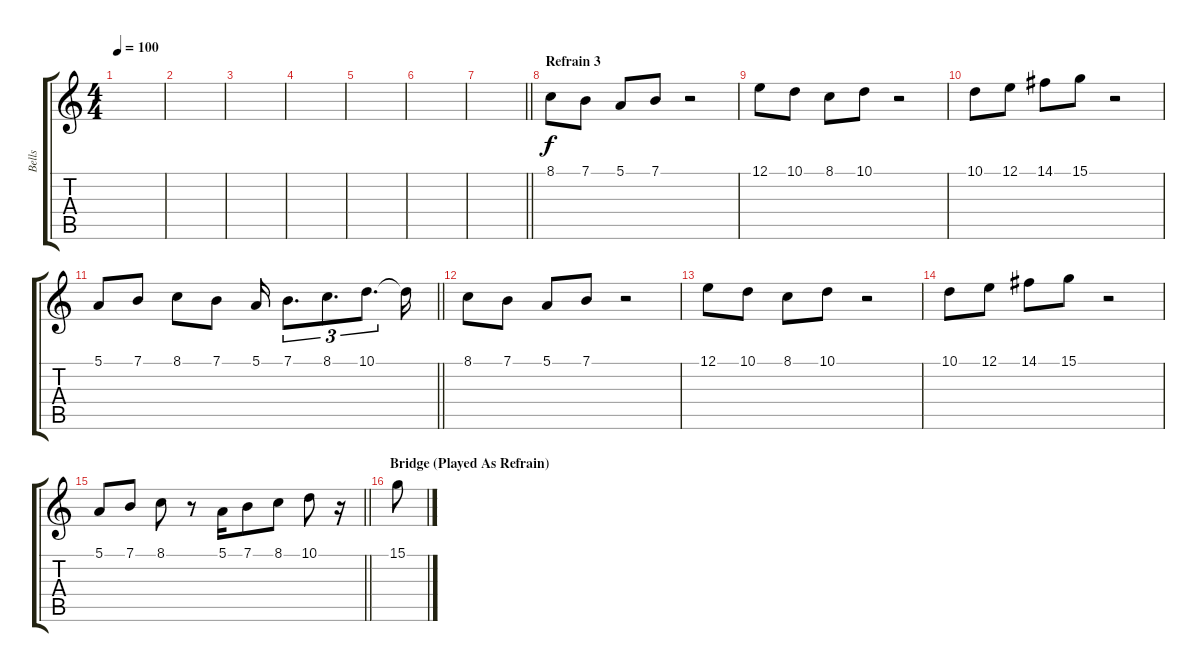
\track ("Bells" "Bells") {instrument marimba}
\staff {score tabs}
\tuning (E4 B3 G3 D3 A2 E2) {hide}
\ts (4 4)
\tempo 100
\clef g2
\ks c
|
|
|
|
|
|
\barLineRight lightlight
|
\section ("" "Refrain 3")
8.1.8 7.1.8 5.1.8 7.1.8 r.2 |
12.1.8 10.1.8 8.1.8 10.1.8 r.2 |
10.1.8 12.1.8 14.1.8 15.1.8 r.2 |
\barLineRight lightlight
5.1.8 7.1.8 8.1.8 7.1.8 5.1.16 7.1.8{d tu (3 2)} 8.1.8{d tu (3 2)} 10.1.8{d tu (3 2)} 10.1{t}.16 |
8.1.8 7.1.8 5.1.8 7.1.8 r.2 |
12.1.8 10.1.8 8.1.8 10.1.8 r.2 |
10.1.8 12.1.8 14.1.8 15.1.8 r.2 |
\barLineRight lightlight
5.1.8 7.1.8 8.1.8 r.8 5.1.16 7.1.8 8.1.8 10.1.8 r.16 |
\section ("" "Bridge (Played As Refrain)")
15.1.8
